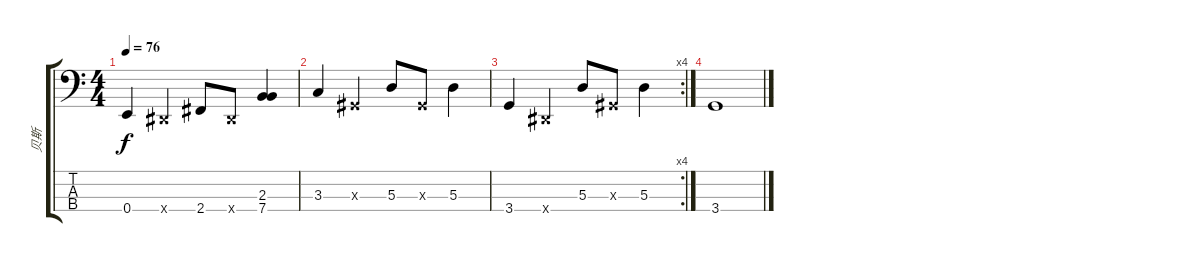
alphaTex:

\track ("贝斯" "贝斯") {instrument electricbassfinger}
\staff {score tabs}
\tuning (G2 D2 A1 E1) {hide}
\ts (4 4)
\tempo 76
\clef f4
\ks c
0.4.4{dy f} -1.4{x}.4 2.4.8 -1.4{x}.8 (2.3 7.4).4 |
3.3.4 -1.3{x}.4 5.3.8 -1.3{x}.8 5.3.4 |
\rc 4
3.4.4 -1.4{x}.4 5.3.8 -1.3{x}.8 5.3.4 |
3.4.1
